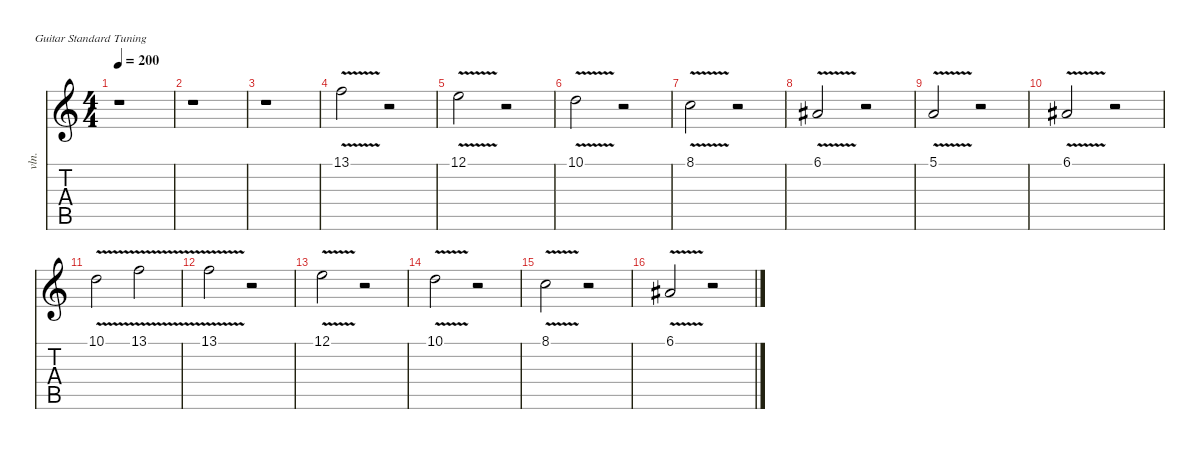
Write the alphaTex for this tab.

\defaultSystemsLayout 4
\hideDynamics
\bracketExtendMode nobrackets
\track ("High Soundy Thing" "vln.") {instrument synthstrings2}
\staff {score tabs}
\tuning (E4 B3 G3 D3 A2 E2)
\ts (4 4)
\tempo 200
\clef g2
\ks c
r.1{dy f} |
r.1 |
r.1 |
13.1{v}.2 r.2 |
12.1{v}.2 r.2 |
10.1{v}.2 r.2 |
8.1{v}.2 r.2 |
6.1{v acc #}.2 r.2 |
5.1{v}.2 r.2 |
6.1{v acc #}.2 r.2 |
10.1{v}.2 13.1{v}.2 |
13.1{v}.2 r.2 |
12.1{v}.2 r.2 |
10.1{v}.2 r.2 |
8.1{v}.2 r.2 |
6.1{v acc #}.2 r.2
